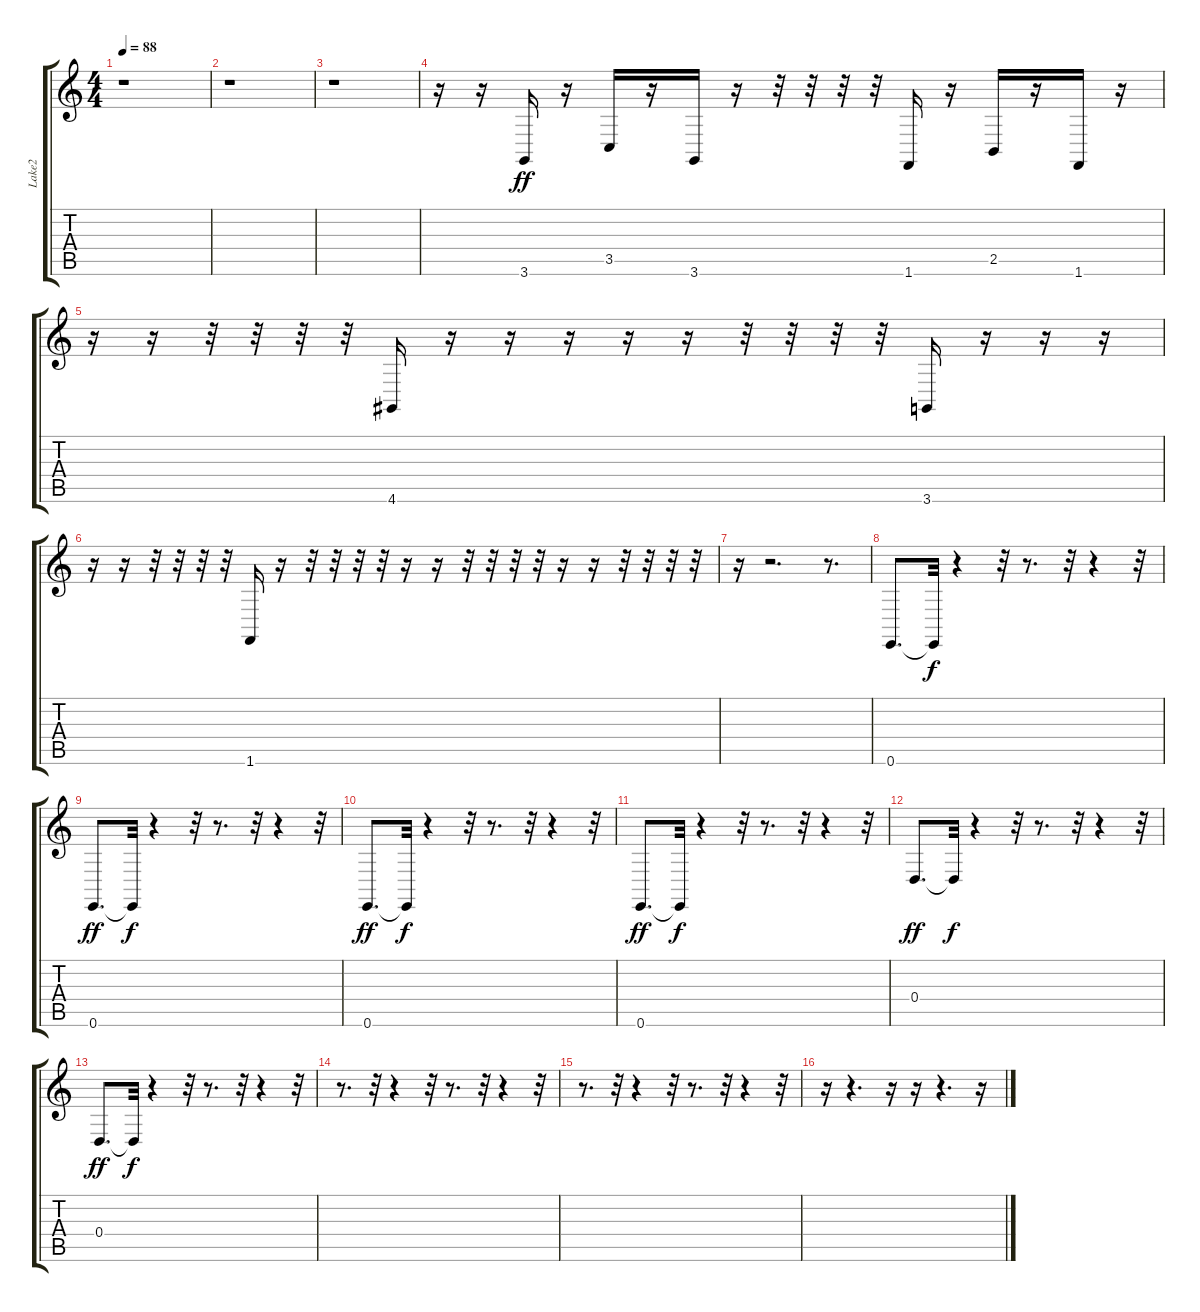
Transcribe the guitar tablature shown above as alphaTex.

\track ("Lake2" "Lake2") {instrument acousticgrandpiano}
\staff {score tabs}
\tuning (E4 B3 G3 D3 A2 E2) {hide}
\ts (4 4)
\tempo 88
\clef g2
\ks c
r.1{dy f} |
r.1 |
r.1 |
r.16 r.16 3.6.16{dy ff} r.16 3.5.16 r.16 3.6.16 r.16 r.32 r.32 r.32 r.32 1.6.16 r.16 2.5.16 r.16 1.6.16 r.16 |
r.16 r.16 r.32 r.32 r.32 r.32 4.6.16 r.16 r.16 r.16 r.16 r.16 r.32 r.32 r.32 r.32 3.6.16 r.16 r.16 r.16 |
r.16 r.16 r.32 r.32 r.32 r.32 1.6.16 r.16 r.32 r.32 r.32 r.32 r.16 r.16 r.32 r.32 r.32 r.32 r.16 r.16 r.32 r.32 r.32 r.32 |
r.16 r.2{d} r.8{d} |
0.6.8{d} 0.6{t}.32{dy f} r.4 r.32 r.8{d} r.32 r.4 r.32 |
0.6.8{d dy ff} 0.6{t}.32{dy f} r.4 r.32 r.8{d} r.32 r.4 r.32 |
0.6.8{d dy ff} 0.6{t}.32{dy f} r.4 r.32 r.8{d} r.32 r.4 r.32 |
0.6.8{d dy ff} 0.6{t}.32{dy f} r.4 r.32 r.8{d} r.32 r.4 r.32 |
0.4.8{d dy ff} 0.4{t}.32{dy f} r.4 r.32 r.8{d} r.32 r.4 r.32 |
0.4.8{d dy ff} 0.4{t}.32{dy f} r.4 r.32 r.8{d} r.32 r.4 r.32 |
r.8{d} r.32 r.4 r.32 r.8{d} r.32 r.4 r.32 |
r.8{d} r.32 r.4 r.32 r.8{d} r.32 r.4 r.32 |
r.16 r.4{d} r.16 r.16 r.4{d} r.16
